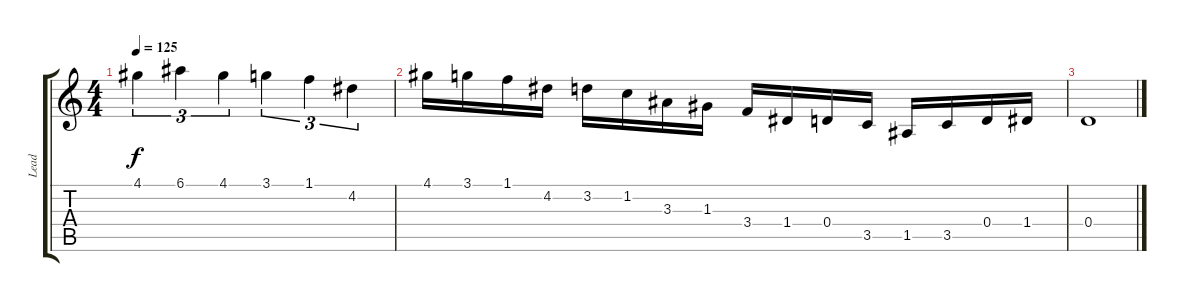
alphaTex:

\track ("Lead" "Lead") {instrument overdrivenguitar}
\staff {score tabs}
\tuning (E4 B3 G3 D3 A2 E2) {hide}
\ts (4 4)
\tempo 125
\clef g2
\ks c
4.1.4{tu (3 2) dy f} 6.1.4{tu (3 2)} 4.1.4{tu (3 2)} 3.1.4{tu (3 2)} 1.1.4{tu (3 2)} 4.2.4{tu (3 2)} |
4.1.16 3.1.16 1.1.16 4.2.16 3.2.16 1.2.16 3.3.16 1.3.16 3.4.16 1.4.16 0.4.16 3.5.16 1.5.16 3.5.16 0.4.16 1.4.16 |
0.4.1
